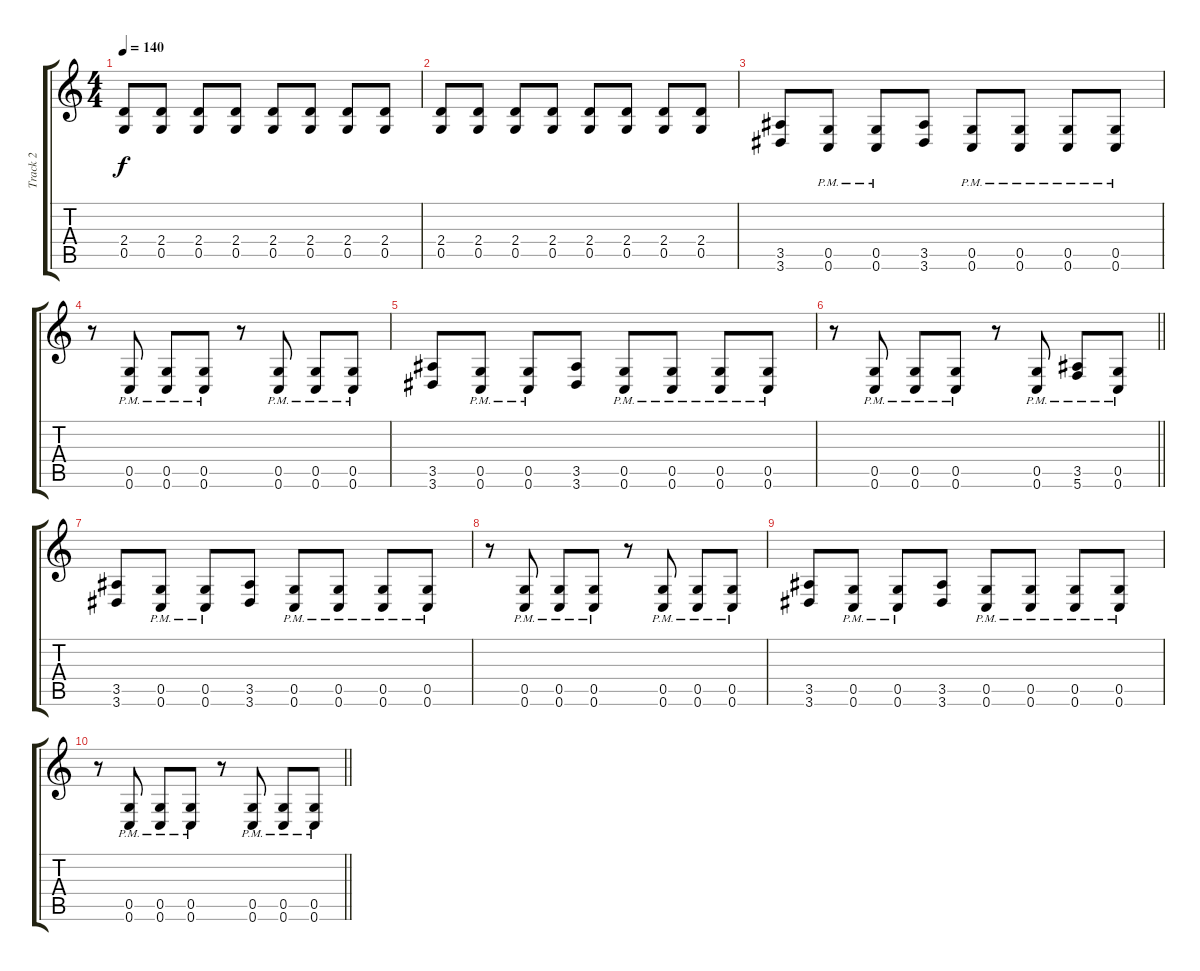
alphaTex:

\track ("Track 2" "Track 2") {instrument distortionguitar}
\staff {score tabs}
\tuning (D4 A3 F3 C3 G2 C2) {hide}
\ts (4 4)
\tempo 140
\clef g2
\ks c
(2.4 0.5).8{dy f} (2.4 0.5).8 (2.4 0.5).8 (2.4 0.5).8 (2.4 0.5).8 (2.4 0.5).8 (2.4 0.5).8 (2.4 0.5).8 |
(2.4 0.5).8 (2.4 0.5).8 (2.4 0.5).8 (2.4 0.5).8 (2.4 0.5).8 (2.4 0.5).8 (2.4 0.5).8 (2.4 0.5).8 |
(3.5 3.6).8 (0.5{pm} 0.6{pm}).8 (0.5{pm} 0.6{pm}).8 (3.5 3.6).8 (0.5{pm} 0.6{pm}).8 (0.5{pm} 0.6{pm}).8 (0.5{pm} 0.6{pm}).8 (0.5{pm} 0.6{pm}).8 |
r.8 (0.5{pm} 0.6{pm}).8 (0.5{pm} 0.6{pm}).8 (0.5{pm} 0.6{pm}).8 r.8 (0.5{pm} 0.6{pm}).8 (0.5{pm} 0.6{pm}).8 (0.5{pm} 0.6{pm}).8 |
(3.5 3.6).8 (0.5{pm} 0.6{pm}).8 (0.5{pm} 0.6{pm}).8 (3.5 3.6).8 (0.5{pm} 0.6{pm}).8 (0.5{pm} 0.6{pm}).8 (0.5{pm} 0.6{pm}).8 (0.5{pm} 0.6{pm}).8 |
\barLineRight lightlight
r.8 (0.5{pm} 0.6{pm}).8 (0.5{pm} 0.6{pm}).8 (0.5{pm} 0.6{pm}).8 r.8 (0.5{pm} 0.6{pm}).8 (3.5{pm} 5.6{pm}).8 (0.5{pm} 0.6{pm}).8 |
(3.5 3.6).8 (0.5{pm} 0.6{pm}).8 (0.5{pm} 0.6{pm}).8 (3.5 3.6).8 (0.5{pm} 0.6{pm}).8 (0.5{pm} 0.6{pm}).8 (0.5{pm} 0.6{pm}).8 (0.5{pm} 0.6{pm}).8 |
r.8 (0.5{pm} 0.6{pm}).8 (0.5{pm} 0.6{pm}).8 (0.5{pm} 0.6{pm}).8 r.8 (0.5{pm} 0.6{pm}).8 (0.5{pm} 0.6{pm}).8 (0.5{pm} 0.6{pm}).8 |
(3.5 3.6).8 (0.5{pm} 0.6{pm}).8 (0.5{pm} 0.6{pm}).8 (3.5 3.6).8 (0.5{pm} 0.6{pm}).8 (0.5{pm} 0.6{pm}).8 (0.5{pm} 0.6{pm}).8 (0.5{pm} 0.6{pm}).8 |
\barLineRight lightlight
r.8 (0.5{pm} 0.6{pm}).8 (0.5{pm} 0.6{pm}).8 (0.5{pm} 0.6{pm}).8 r.8 (0.5{pm} 0.6{pm}).8 (0.5{pm} 0.6{pm}).8 (0.5{pm} 0.6{pm}).8
